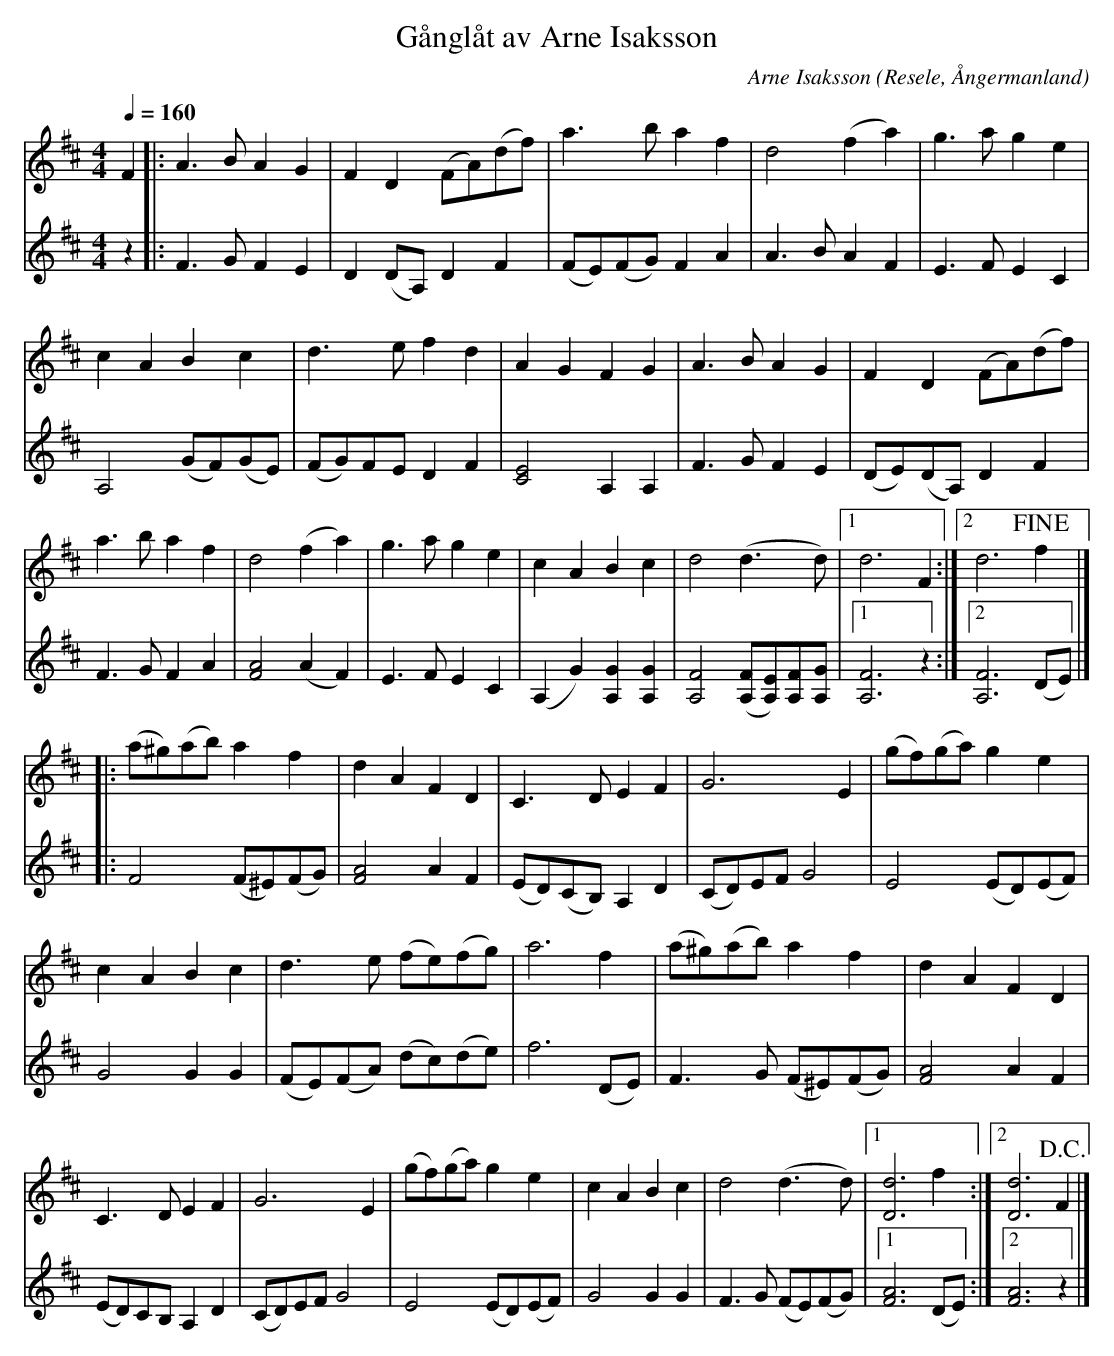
X:1
T:Gånglåt av Arne Isaksson
C:Arne Isaksson
O:Resele, Ångermanland
M:4/4
L:1/8
K:D
Q:1/4=160
V:1
F2 |: A3B A2 G2 | F2 D2 (FA)(df) | a3b a2f2 | d4 (f2a2) | g3a g2 e2 |
c2 A2 B2 c2 | d3 e f2 d2 | A2 G2 F2 G2 | A3 B A2 G2 |  F2 D2 (FA)(df) |
a3b a2f2 | d4 (f2a2) | g3a g2 e2 | c2 A2 B2 c2 | d4 (d3d) |1 d6 F2 :|2 d6 !fine! f2 |]
|:(a^g)(ab) a2 f2 | d2 A2 F2 D2 | C3D E2 F2 | G6 E2 | (gf)(ga) g2 e2 |
c2 A2 B2 c2 | d3 e (fe)(fg) | a6 f2 | (a^g)(ab) a2 f2 | d2 A2 F2 D2 |
C3D E2 F2 | G6 E2 | (gf)(ga) g2 e2 | c2 A2 B2 c2 | d4 (d3 d) |1 [dD]6 f2 :|2 [dD]6 !D.C.! F2 |]
V:2
z2 |: F3G F2 E2 | D2 (DA,) D2 F2 | (FE)(FG) F2 A2 | A3 B A2 F2 | E3 F E2 C2 |
A,4 (GF)(GE) | (FG)FE D2 F2 | [CE]4 A,2 A,2 | F3G F2E2 | (DE)(DA,) D2 F2 |
F3G F2 A2 | [FA]4 (A2F2) | E3F E2C2 | (A,2G2) [GA,]2 [GA,]2 | [FA,]4 ([FA,][EA,])[FA,][GA,] |1 [FA,]6 z2 :|2 [FA,]6 (DE) |]
|: F4 (F^E)(FG) | [FA]4 A2 F2 | (ED)(CB,) A,2 D2 | (CD)EF G4 | E4 (ED)(EF) |
G4 G2 G2 | (FE)(FA) (dc)(de) | f6 (DE) | F3 G (F^E)(FG) | [FA]4 A2F2 |
(ED)CB, A,2 D2 | (CD)EF G4 | E4 (ED)(EF) | G4 G2 G2 | F3 G (FE)(FG) |1 [FA]6 (DE) :|2 [FA]6 z2 |]
